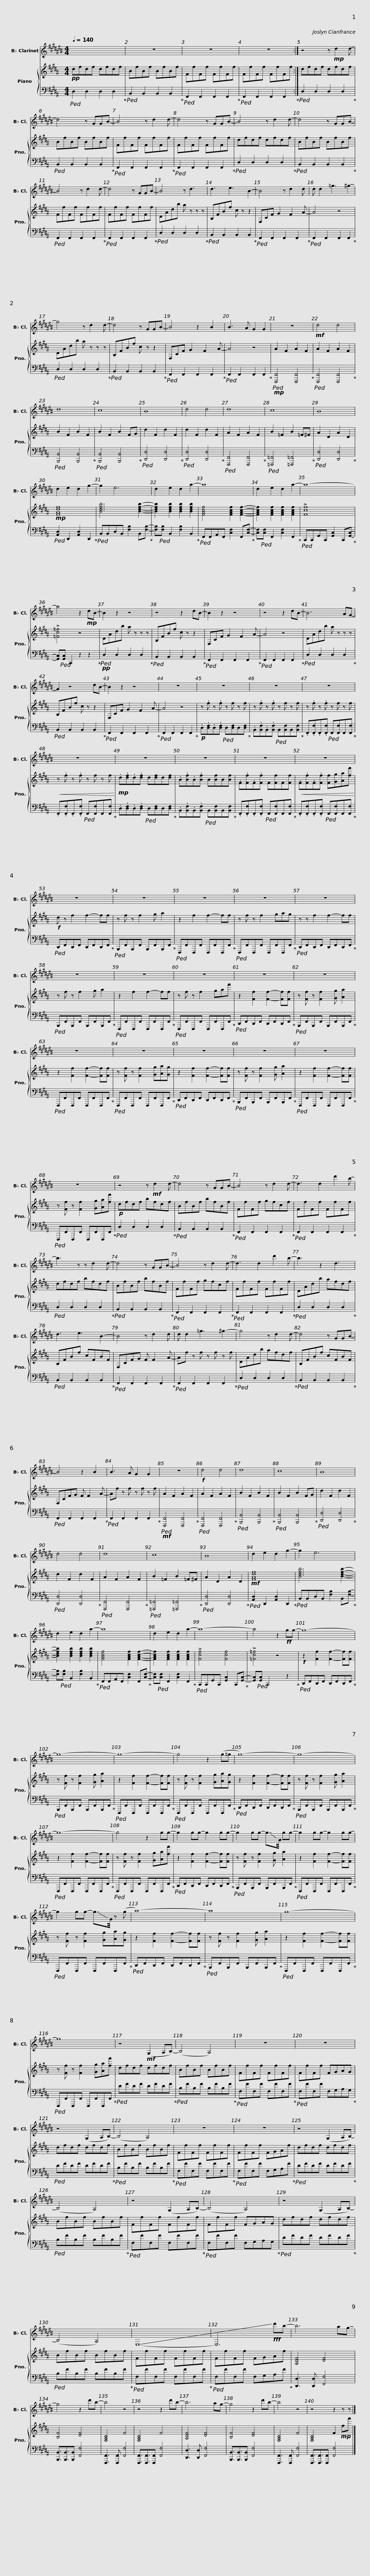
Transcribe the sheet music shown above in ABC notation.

X:1
%%score 1 { 2 | 3 }
L:1/8
Q:1/4=140
M:4/4
I:linebreak $
K:B
V:1 treble transpose=-2
V:2 treble
V:3 bass
V:1
[K:C#] x8 | z8 | z8 | z8 :|$ z4 z!mp! d2 d- | %5
 d4 z GGB- | B4 z d2 d- | d4 z GGB- | B4 z d2 d- |$ d4 z GGB- | %10
 B4 z d2 d- | d4 z GGB- | B4 z d3 | d3 e3 B2- |$ B4 z d2 d | %15
 d d2 =g3 ^g2- | g4 z d2 d- | d4 z GGB- | B4 z2 B2 |$ B3 A G2 G2 | %20
 z8 |!mf! d4 d4 | d8 | c8 | B8 | %25
 d4 d4 | d8 |$ c8 | B8 | d2 e2 d2 g2- | %30
 g2 e6 | d2 e2 d2 a2- | a8 |$ d2 e2 d2 a2- | a8- | %35
 a4 z2!mp! dB- | B2 z2 z4 | z4 z2 dB- |$ B2 z2 z4 | z4 z2 dB- | %40
 B6 AG- | G2 z4 dB- | B2 z2 z4 |$ z8 | z8 | %45
 z8 | z8 | z8 |$ z8 | z8 | %50
 z8 | z8 |$ z8 | z8 | z8 | %55
 z8 |$ z8 | z8 | z8 | z8 |$ %60
 z8 | z8 | z8 | z8 |$ z8 | %65
 z8 | z8 | z8 |$ z4 z!mf! d2 d- | d4 z GGB- | %70
 B4 z d2 d- | d3 d2 d'2 b- | b3 z z d2 d- |$ d4 z GGB- | B4 z d2 d- | %75
 d3 d2 d'2 b- | b3 z2 d3 | d3 e3 B2- |$ B4 z d2 d | d d2 =g3 ^g2- | %80
 g4 z d2 d- | d4 z GGB- |$ B4 z2 B2 | B3 A G2 G2 | z8 | %85
!f! d4 d4 | d8 | c8 |$ B8 | d4 d4 | %90
 d8 | c8 | B8 | d2 e2 d2 g2- | g2 e6 |$ %95
 d2 e2 d2 a2- | a8 | d2 e2 d2 a2- | a8- | a4 z2!ff! gg- |$ %100
 g8- | g8- | g8- | g4 z2 (g=g |$ g8-) | %105
 g8- | g8- | g4 z2 gg- |$ g2 gg- g2 gg- | g2 gg- !-(!g7/4!-)!G/4 gg- | %110
 g2 gg- g2 gg- | g2 gg- !-(!g7/4!-)!G/4 z (g |$ a8-) | a8 | g8- | %115
 g8 |$ z4!mf! (G,2 A,B,-) | (B,4 A,4) | z8 | z8 |$ %120
 z4 (G,2 A,B,-) | (B,4 A,4) | z8 | z8 |$ z4 (G,2 A,B,-) | %125
 (B,4 A,4) | z4 (G,2 A,B,-) | (B,4 A,4) |$ z4 (G,2 A,B,-) | (B,4 A,4) | %130
 !-(!E,8- | E,6!fff! !-)!d'b- |$ b6 ag- | g4 z2 d'b- | b4 z4 | %135
 z4 z2 d'b- | b6 ag- |$ g4 z2 d'b- | b4 z4 | z4 z2 z z |] %140
V:2
!pp! dfdf dfdf | BfBf BfBf | FfFf FfFf | FfFf FfFf :|$ dfdf dfdf | %5
 BfBf BfBf | FfFf FfFf | FfFf FfFf | dfdf dfdf |$ BfBf BfBf | %10
 FfFf FfFf | FfFf FfFf | DAdb a z z z | B,FBf c z z2 |$ F,CF G2 F2 A- | %15
 A4 z4 | DAdb a z z z | B,FBf c z z2 | F,CF G2 F2 A- |$ A4 z4 | %20
 A2 F2 A2 F2 | A2 F2 A2 F2 | B2 F2 B2 F2 | B2 F2 B2 FG | d2 F2 d2 F2 | %25
 d2 F2 d2 F2 | A2 F2 A2 F2 |$ B2 =F2 B2 =F^F | A2 D2 A2 D2 |!mp! [FAdf]8 | %30
 [Bdfb]6 [Bdfb]2- | [Bdfb]2 [Bdfb]2 [Bdfb]2 [Bdfb]2 | [FAcf]4 [FAcf]2 [FAcf]2- |$ [FAcf]2 [FAcf]2 [FAcf]2 [FAcf]2 | !>![Fcf]8 | %35
 !>![=Fc=f]4 z4 | DAdb a z z z | B,FBf c z z2 |$ F,CF G2 F2 A- | A4 z4 | %40
 DAdb a z z z | B,FBf c z z2 | F,CF G2 F2 A- |$ A4 z4 | z .f z .f z f z f | %45
 z .f z .f z f z f | z .f z .f z f z f |!<(! z .f z .f z f z f!<)! |$!mp! .d.[df].d.[df] d[df]d[df] | .B.[Bf].B.[Bf] B[Bf]B[Bf] | %50
 .F.[Ff].F.[Ff] F[Ff]F[Ff] |!<(! .F.[Ff].F.[Ff] [Ff][Gg][Aa][ff']!<)! |$!f! d z f2 f2- ff | z f z f2 g a2 | z2 f2 f2- ff | %55
 z f z f2 gag |$ z z f2 f2- ff | z f z f2 g a2 | z2 f2 f2- ff | z f z f2 gaf' |$ %60
 z2 [Ff]2 [Ff]2- [Ff][Ff] | z [Ff] z [Ff]2 [Gg] [Aa]2 | z2 [Ff]2 [Ff]2- [Ff][Ff] | z [Ff] z [Ff]2 [Gg][Aa][Gg] |$ z2 [Ff]2 [Ff]2- [Ff][Ff] | %65
 z [Ff] z [Ff]2 [Gg] [Aa]2 | z2 [Ff]2 [Ff]2- [Ff][Ff] | z [Ff] z [Ff]2 [Gg][Aa][ff'] |$!p! dfdf bfdf | BfBf bfBf | %70
 FfFf gfcf | FfFf FfFf | dfdf bfdf |$ BfBf bfBf | FfFf gfcf | %75
 FfFf FfFf | DAdb afdf | B,FBf cFBF |$ F,CFG F F2 A- | Af z f z f z f | %80
 DAdb afdf | B,FBf cFBF |$ F,CFG F F2 A- | Af z f z f z f | A2 F2 A2 F2 | %85
 A2 F2 A2 F2 | B2 F2 B2 F2 | B2 F2 B2 FG |$ d2 F2 d2 F2 | d2 F2 d2 F2 | %90
 A2 F2 A2 F2 | B2 =F2 B2 =F^F | A2 D2 A2 D2 |!mf! [FAdf]8 | [Bdfb]6 [Bdfb]2- |$ %95
 [Bdfb]2 [Bdfb]2 [Bdfb]2 [Bdfb]2 | [FAcf]4 [FAcf]2 [FAcf]2- | [FAcf]2 [FAcf]2 [FAcf]2 [FAcf]2 | !>![Fcf]4 [Fcf]4 | !>![=Fc=f]4 z4 |$ %100
!f! z2 [Ff]2 [Ff]2- [Ff][Ff] | z [Ff] z [Ff]2 [Gg] [Aa]2 | z2 [Ff]2 [Ff]2- [Ff][Ff] | z [Ff] z [Ff]2 [Gg][Aa][Gg] |$ z2 [Ff]2 [Ff]2- [Ff][Ff] | %105
 z [Ff] z [Ff]2 [Gg] [Aa]2 | z2 [Ff]2 [Ff]2- [Ff][Ff] | z [Ff] z [Ff]2 [Gg][Aa][ff'] |$ z2 [Ff]2 [Ff]2- [Ff][Ff] | z [Ff] z [Ff]2 [Gg] [Aa]2 | %110
 z2 [Ff]2 [Ff]2- [Ff][Ff] | z [Ff] z [Ff]2 [Gg][Aa][Gg] |$ z2 [Ff]2 [Ff]2- [Ff][Ff] | z [Ff] z [Ff]2 [Gg] [Aa]2 | z2 [Ff]2 [Ff]2- [Ff][Ff] | %115
 z [Ff] z [Ff]2 [Gg][Aa][ff'] |$ dfdf dfdf | BfBf BfBf | FfFf FfFf | FfFf FGAG |$ %120
 dfdf dfdf | BfBf BfBf | FfFf FfFf | FfFf FGAf |$ dfdf dfdf | %125
 BfBf BfBf | FfFf FfFf | FfFf FGAG |$ dfdf dfdf | BfBf BfBf | %130
 FfFf FfFf | FfFf FGAf |$ [A,DF]4 [DF]4 | [B,F]4 [DF]4 | [F,A,C]4 F4 | %135
 [F,A,C]4 F4 | [A,DF]4 [DF]4 |$ [B,F]4 [DF]4 | [F,A,C]4 F4 | [F,A,C]4 F2!mp! ff' |] %140
V:3
!ped! D,2 D,2 D,2 D,2!ped-up! |!ped! B,,2 B,,2 B,,2 B,,2!ped-up! |!ped! F,,2 F,,2 F,,2 F,,2!ped-up! |!ped! F,,2 F,,2 F,,2 F,,2!ped-up! :|$!ped! D,2 D,2 D,2 D,2!ped-up! | %5
!ped! B,,2 B,,2 B,,2 B,,2!ped-up! |!ped! F,,2 F,,2 F,,2 F,,2!ped-up! |!ped! F,,2 F,,2 F,,2 F,,2!ped-up! |!ped! D,2 D,2 D,2 D,2!ped-up! |$!ped! B,,2 B,,2 B,,2 B,,2!ped-up! | %10
!ped! F,,2 F,,2 F,,2 F,,2!ped-up! |!ped! F,,2 F,,2 F,,2 F,,2!ped-up! |!ped! D,2 D,2 D,2 D,2!ped-up! |!ped! B,,2 B,,2 B,,2 B,,2!ped-up! |$!ped! F,,2 F,,2 F,,2 F,,2!ped-up! | %15
!ped! F,,2 F,,2 F,,2 F,,2!ped-up! |!ped! D,2 D,2 D,2 D,2!ped-up! |!ped! B,,2 B,,2 B,,2 B,,2!ped-up! |!ped! F,,2 F,,2 F,,2 F,,2!ped-up! |$!ped! F,,2 F,,2 F,,2 F,,2!ped-up! | %20
!mp!!ped! [F,,,F,,]4 [F,,,F,,]4!ped-up! |!ped! [F,,,F,,]4 [F,,,F,,]4!ped-up! |!ped! [B,,,B,,]4 [B,,,B,,]4!ped-up! |!ped! [B,,,B,,]4 [B,,,B,,]4!ped-up! |!ped! [D,,D,]4 [D,,D,]4!ped-up! | %25
!ped! [D,,D,]4 [D,,D,]4!ped-up! |!ped! [F,,,F,,]4 [F,,,F,,]4!ped-up! |$!ped! [=F,,,=F,,]4 [=F,,,=F,,]4!ped-up! |!ped! [D,,D,]4 [D,,D,]4!ped-up! |!ped! [A,,D,]2 D,,2 [A,,D,]2 D,,2!ped-up! | %30
!ped! B,,B,,D,B,, [F,B,]2 B,,[F,B,]-!ped-up! | [F,B,]!ped![F,B,] B,,2 [F,B,]2 B,,2!ped-up! |!ped! F,,F,,A,,F,, [C,F,]2 F,,[C,F,]-!ped-up! |$ [C,F,]!ped![C,F,] F,,2 [C,F,]2 F,,2!ped-up! |!ped! C,,C,,G,,C,, [G,,C,]2 C,,[G,,C,]-!ped-up! | %35
 [G,,C,]!ped![G,,C,] C,,2 z2 z2!ped-up! |!pp!!ped! D,2 D,2 D,2 D,2!ped-up! |!ped! B,,2 B,,2 B,,2 B,,2!ped-up! |$!ped! F,,2 F,,2 F,,2 F,,2!ped-up! |!ped! F,,2 F,,2 F,,2 F,,2!ped-up! | %40
!ped! D,2 D,2 D,2 D,2!ped-up! |!ped! B,,2 B,,2 B,,2 B,,2!ped-up! |!ped! F,,2 F,,2 F,,2 F,,2!ped-up! |$!ped! F,,2 F,,2 F,,2 F,,2!ped-up! |!p! .D,.[D,F,].D,.[D,F,]!ped! D,[D,F,]D,[D,F,]!ped-up! | %45
 .B,,.[B,,F,].B,,.[B,,F,]!ped! B,,[B,,F,]B,,[B,,F,]!ped-up! | .F,,.[F,,F,].F,,.[F,,F,]!ped! F,,[F,,F,]F,,[F,,F,]!ped-up! | .F,,.[F,,F,].F,,.[F,,F,]!ped! F,,[F,,F,]F,,[F,,F,]!ped-up! |$ .D,.[D,F,].D,.[D,F,]!ped! D,[D,F,]D,[D,F,]!ped-up! | .B,,.[B,,F,].B,,.[B,,F,]!ped! B,,[B,,F,]B,,[B,,F,]!ped-up! | %50
 .F,,.[F,,F,].F,,.[F,,F,]!ped! F,,[F,,F,]F,,[F,,F,]!ped-up! | .F,,.[F,,F,].F,,.[F,,F,]!ped! F,,[F,,F,]F,,[F,,F,]!ped-up! |$!ped! D,,F,,D,,F,, D,,F,,D,,F,,!ped-up! |!ped! B,,,F,,B,,,F,, B,,,F,,B,,,F,,!ped-up! |!ped! F,,,F,,F,,,F,, F,,,F,,F,,,F,,!ped-up! | %55
!ped! F,,,F,,F,,,F,, F,,,F,,F,,,F,,!ped-up! |$!ped! D,,F,,D,,F,, D,,F,,D,,F,,!ped-up! |!ped! B,,,F,,B,,,F,, B,,,F,,B,,,F,,!ped-up! |!ped! F,,,F,,F,,,F,, F,,,F,,F,,,F,,!ped-up! |!ped! F,,,F,,F,,,F,, F,,,F,,F,,,F,,!ped-up! |$ %60
!ped! D,,F,,D,,F,, D,,F,,D,,F,,!ped-up! |!ped! B,,,F,,B,,,F,, B,,,F,,B,,,F,,!ped-up! |!ped! F,,,F,,F,,,F,, F,,,F,,F,,,F,,!ped-up! |!ped! F,,,F,,F,,,F,, F,,,F,,F,,,F,,!ped-up! |$!ped! D,,F,,D,,F,, D,,F,,D,,F,,!ped-up! | %65
!ped! B,,,F,,B,,,F,, B,,,F,,B,,,F,,!ped-up! |!ped! F,,,F,,F,,,F,, F,,,F,,F,,,F,,!ped-up! |!ped! F,,,F,,F,,,F,, F,,,F,,F,,,F,,!ped-up! |$!ped! D,2 D,2 D,2 D,2!ped-up! |!ped! B,,2 B,,2 B,,2 B,,2!ped-up! | %70
!ped! F,,2 F,,2 F,,2 F,,2!ped-up! |!ped! F,,2 F,,2 F,,2 F,,2!ped-up! |!ped! D,2 D,2 D,2 D,2!ped-up! |$!ped! B,,2 B,,2 B,,2 B,,2!ped-up! |!ped! F,,2 F,,2 F,,2 F,,2!ped-up! | %75
!ped! F,,2 F,,2 F,,2 F,,2!ped-up! |!ped! D,2 D,2 D,2 D,2!ped-up! |!ped! B,,2 B,,2 B,,2 B,,2!ped-up! |$!ped! F,,2 F,,2 F,,2 F,,2!ped-up! |!ped! F,,2 F,,2 F,,2 F,,2!ped-up! | %80
!ped! D,2 D,2 D,2 D,2!ped-up! |!ped! B,,2 B,,2 B,,2 B,,2!ped-up! |$!ped! F,,2 F,,2 F,,2 F,,2!ped-up! |!ped! F,,2 F,,2 F,,2 F,,2!ped-up! |!mf!!ped! [F,,,F,,]4 [F,,,F,,]4!ped-up! | %85
!ped! [F,,,F,,]4 [F,,,F,,]4!ped-up! |!ped! [B,,,B,,]4 [B,,,B,,]4!ped-up! |!ped! [B,,,B,,]4 [B,,,B,,]4!ped-up! |$!ped! [D,,D,]4 [D,,D,]4!ped-up! |!ped! [D,,D,]4 [D,,D,]4!ped-up! | %90
!ped! [F,,,F,,]4 [F,,,F,,]4!ped-up! |!ped! [=F,,,=F,,]4 [=F,,,=F,,]4!ped-up! |!ped! [D,,D,]4 [D,,D,]4!ped-up! |!ped! [A,,D,]2 D,,2 [A,,D,]2 D,,2!ped-up! |!ped! B,,B,,D,B,, [F,B,]2 B,,[F,B,]-!ped-up! |$ %95
 [F,B,]!ped![F,B,] B,,2 [F,B,]2 B,,2!ped-up! |!ped! F,,F,,A,,F,, [C,F,]2 F,,[C,F,]-!ped-up! | [C,F,]!ped![C,F,] F,,2 [C,F,]2 F,,2!ped-up! |!ped! C,,C,,G,,C,, [G,,C,]2 C,,[G,,C,]-!ped-up! | [G,,C,]!ped![G,,C,] C,,4 z2!ped-up! |$ %100
!ped! D,,F,,D,,F,, D,,F,,D,,F,,!ped-up! |!ped! B,,,F,,B,,,F,, B,,,F,,B,,,F,,!ped-up! |!ped! F,,,F,,F,,,F,, F,,,F,,F,,,F,,!ped-up! |!ped! F,,,F,,F,,,F,, F,,,F,,F,,,F,,!ped-up! |$!ped! D,,F,,D,,F,, D,,F,,D,,F,,!ped-up! | %105
!ped! B,,,F,,B,,,F,, B,,,F,,B,,,F,,!ped-up! |!ped! F,,,F,,F,,,F,, F,,,F,,F,,,F,,!ped-up! |!ped! F,,,F,,F,,,F,, F,,,F,,F,,,F,,!ped-up! |$!ped! D,,F,,D,,F,, D,,F,,D,,F,,!ped-up! |!ped! B,,,F,,B,,,F,, B,,,F,,B,,,F,,!ped-up! | %110
!ped! F,,,F,,F,,,F,, F,,,F,,F,,,F,,!ped-up! |!ped! F,,,F,,F,,,F,, F,,,F,,F,,,F,,!ped-up! |$!ped! D,,F,,D,,F,, D,,F,,D,,F,,!ped-up! |!ped! B,,,F,,B,,,F,, B,,,F,,B,,,F,,!ped-up! |!ped! F,,,F,,F,,,F,, F,,,F,,F,,,F,,!ped-up! | %115
!ped! F,,,F,,F,,,F,, F,,,F,,F,,,F,,!ped-up! |$!ped! DFDF DFDF!ped-up! |!ped! B,FB,F B,FB,F!ped-up! |!ped! F,FF,F F,FF,F!ped-up! |!ped! F,FF,F F,G,A,G,!ped-up! |$ %120
!ped! DFDF DFDF!ped-up! |!ped! B,FB,F B,FB,F!ped-up! |!ped! F,FF,F F,FF,F!ped-up! |!ped! F,FF,F F,G,A,F!ped-up! |$!ped! DFDF DFDF!ped-up! | %125
!ped! B,FB,F B,FB,F!ped-up! |!ped! F,FF,F F,FF,F!ped-up! |!ped! F,FF,F F,G,A,G,!ped-up! |$!ped! DFDF DFDF!ped-up! |!ped! B,FB,F B,FB,F!ped-up! | %130
!ped! F,FF,F F,FF,F!ped-up! |!ped! F,FF,F F,G,A,F!ped-up! |$ [D,,D,]3 [D,,D,] [F,,F,]4 | [B,,,B,,]3/2[B,,,B,,]3/2[B,,,B,,] [F,,F,]4 | [F,,,F,,]3 [F,,,F,,] [F,,F,]4 | %135
 [F,,,F,,]3/2[F,,,F,,]3/2[F,,,F,,] [F,,F,]4 | [D,,D,]3 [D,,D,] [F,,F,]4 |$ [B,,,B,,]3/2[B,,,B,,]3/2[B,,,B,,] [F,,F,]4 | [F,,,F,,]3 [F,,,F,,] [F,,F,]4 | [F,,,F,,]3/2[F,,,F,,]3/2[F,,,F,,] [F,,F,]4 |] %140
